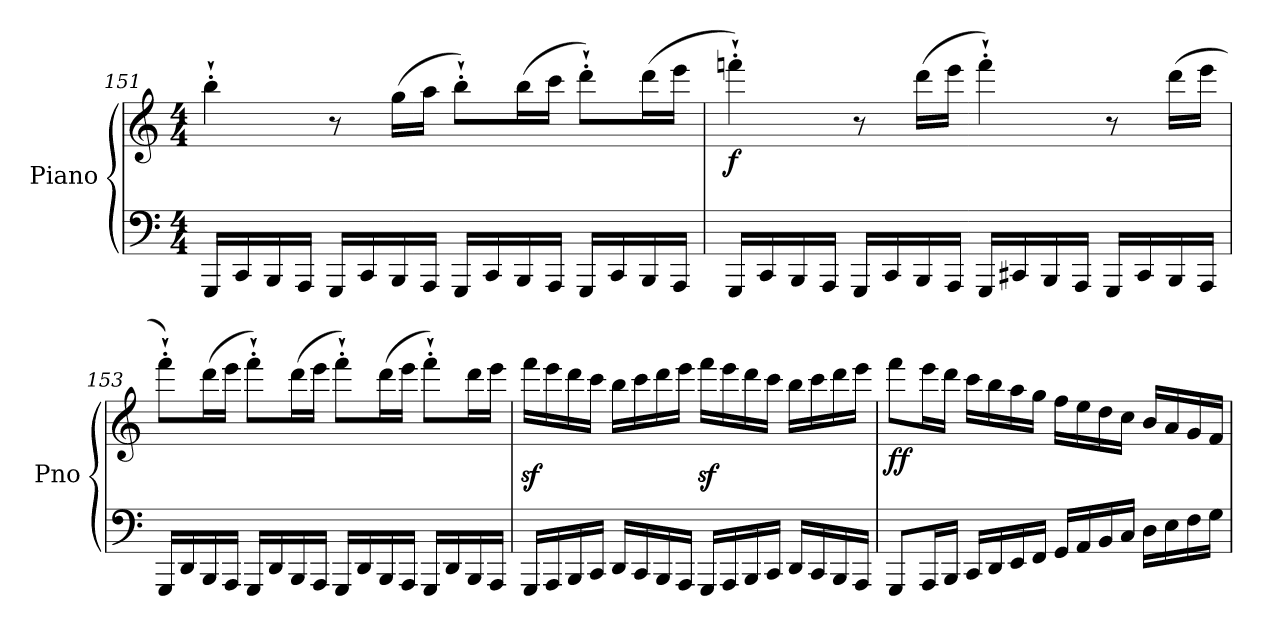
**kern	**kern	**dynam
*part1	*part1	*part1
*staff2	*staff1	*staff1/2
*I"Piano	*	*
*I'Pno	*	*
*clefF4	*clefG2	*
*k[]	*k[]	*
*M4/4	*M4/4	*
=151	=151	=151
!	!	!LO:DY:b
16GGG/LL	4bb`'\	other-dynamics
16CC/	.	.
16BBB/	.	.
16AAA/JJ	.	.
16GGG/LL	8r	.
16CC/	.	.
16BBB/	(16gg\LL	.
16AAA/JJ	16aa\JJ	.
16GGG/LL	8bb`'\L)	.
16CC/	.	.
16BBB/	(16bb\L	.
16AAA/JJ	16ccc\JJ	.
16GGG/LL	8ddd`'\L)	.
16CC/	.	.
16BBB/	(16ddd\L	.
16AAA/JJ	16eee\JJ	.
!!LO:LB:g=z
=152	=152	=152
!	!	!LO:DY:b
16GGG/LL	4fffn`'\)	f
16CC/	.	.
16BBB/	.	.
16AAA/JJ	.	.
16GGG/LL	8r	.
16CC/	.	.
16BBB/	(16ddd\LL	.
16AAA/JJ	16eee\JJ	.
16GGG/LL	4fff`'\)	.
16CC#X/	.	.
16BBB/	.	.
16AAA/JJ	.	.
16GGG/LL	8r	.
16CC#/	.	.
16BBB/	(16ddd\LL	.
16AAA/JJ	16eee\JJ	.
=153	=153	=153
16GGG/LL	8fff`'\L)	.
16DD/	.	.
16BBB/	(16ddd\L	.
16AAA/JJ	16eee\JJ	.
16GGG/LL	8fff`'\L)	.
16DD/	.	.
16BBB/	(16ddd\L	.
16AAA/JJ	16eee\JJ	.
16GGG/LL	8fff`'\L)	.
16DD/	.	.
16BBB/	(16ddd\L	.
16AAA/JJ	16eee\JJ	.
16GGG/LL	8fff`'\L)	.
16DD/	.	.
16BBB/	16ddd\L	.
16AAA/JJ	16eee\JJ	.
!!LO:LB:g=z
=154	=154	=154
16GGG/LL	16fffz<\LL	.
16AAA/	16eee\	.
16BBB/	16ddd\	.
16CC/JJ	16ccc\JJ	.
16DD/LL	16bb\LL	.
16CC/	16ccc\	.
16BBB/	16ddd\	.
16AAA/JJ	16eee\JJ	.
16GGG/LL	16fffz<\LL	.
16AAA/	16eee\	.
16BBB/	16ddd\	.
16CC/JJ	16ccc\JJ	.
16DD/LL	16bb\LL	.
16CC/	16ccc\	.
16BBB/	16ddd\	.
16AAA/JJ	16eee\JJ	.
=155	=155	=155
!	!	!LO:DY:b
8GGG/L	8fff\L	ff
16AAA/L	16eee\L	.
16BBB/JJ	16ddd\JJ	.
16CC/LL	16ccc\LL	.
16DD/	16bb\	.
16EE/	16aa\	.
16FF/JJ	16gg\JJ	.
16GG/LL	16ff\LL	.
16AA/	16ee\	.
16BB/	16dd\	.
16C/JJ	16cc\JJ	.
16D\LL	16b/LL	.
16E\	16a/	.
16F\	16g/	.
16G\JJ	16f/JJ	.
=	=	=
*-	*-	*-
